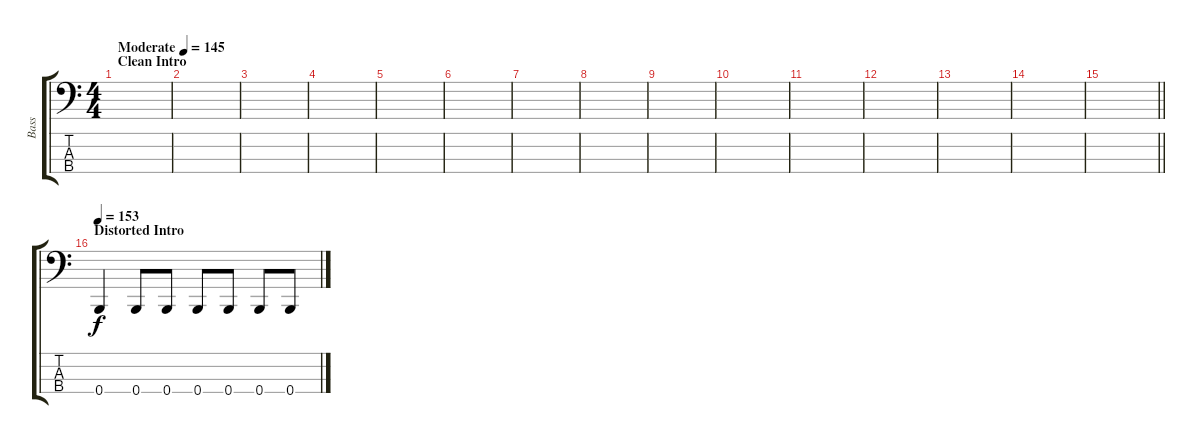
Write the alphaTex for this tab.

\track ("Bass" "Bass") {instrument electricbassfinger}
\staff {score tabs}
\tuning (E2 B1 Gb1 B0) {hide}
\ts (4 4)
\section ("" "Clean Intro")
\tempo (145 "Moderate")
\clef f4
\ks c
|
|
|
|
|
|
|
|
|
|
|
|
|
|
\barLineRight lightlight
|
\section ("" "Distorted Intro")
\tempo 153
0.4.4 0.4.8 0.4.8 0.4.8 0.4.8 0.4.8 0.4.8
